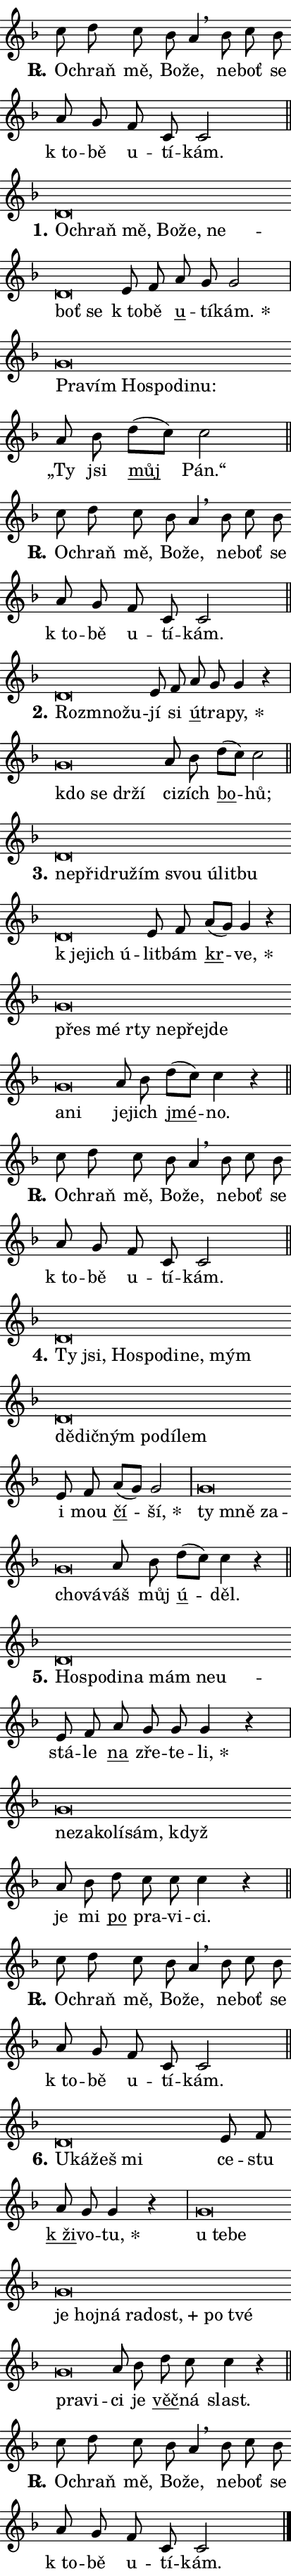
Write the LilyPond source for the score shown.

\version "2.24.0"
\header { tagline = "" }
\paper {
  indent = 0\cm
  top-margin = 0\cm
  right-margin = 0\cm
  bottom-margin = 0\cm
  left-margin = 0\cm
  paper-width = 7\cm
  page-breaking = #ly:one-page-breaking
  system-system-spacing.basic-distance = #11
  score-system-spacing.basic-distance = #11
  ragged-last = ##f
}


%% Author: Thomas Morley
%% https://lists.gnu.org/archive/html/lilypond-user/2020-05/msg00002.html
#(define (line-position grob)
"Returns position of @var[grob} in current system:
   @code{'start}, if at first time-step
   @code{'end}, if at last time-step
   @code{'middle} otherwise
"
  (let* ((col (ly:item-get-column grob))
         (ln (ly:grob-object col 'left-neighbor))
         (rn (ly:grob-object col 'right-neighbor))
         (col-to-check-left (if (ly:grob? ln) ln col))
         (col-to-check-right (if (ly:grob? rn) rn col))
         (break-dir-left
           (and
             (ly:grob-property col-to-check-left 'non-musical #f)
             (ly:item-break-dir col-to-check-left)))
         (break-dir-right
           (and
             (ly:grob-property col-to-check-right 'non-musical #f)
             (ly:item-break-dir col-to-check-right))))
        (cond ((eqv? 1 break-dir-left) 'start)
              ((eqv? -1 break-dir-right) 'end)
              (else 'middle))))

#(define (tranparent-at-line-position vctor)
  (lambda (grob)
  "Relying on @code{line-position} select the relevant enry from @var{vctor}.
Used to determine transparency,"
    (case (line-position grob)
      ((end) (not (vector-ref vctor 0)))
      ((middle) (not (vector-ref vctor 1)))
      ((start) (not (vector-ref vctor 2))))))

noteHeadBreakVisibility =
#(define-music-function (break-visibility)(vector?)
"Makes @code{NoteHead}s transparent relying on @var{break-visibility}"
#{
  \override NoteHead.transparent =
    #(tranparent-at-line-position break-visibility)
#})

#(define delete-ledgers-for-transparent-note-heads
  (lambda (grob)
    "Reads whether a @code{NoteHead} is transparent.
If so this @code{NoteHead} is removed from @code{'note-heads} from
@var{grob}, which is supposed to be @code{LedgerLineSpanner}.
As a result ledgers are not printed for this @code{NoteHead}"
    (let* ((nhds-array (ly:grob-object grob 'note-heads))
           (nhds-list
             (if (ly:grob-array? nhds-array)
                 (ly:grob-array->list nhds-array)
                 '()))
           ;; Relies on the transparent-property being done before
           ;; Staff.LedgerLineSpanner.after-line-breaking is executed.
           ;; This is fragile ...
           (to-keep
             (remove
               (lambda (nhd)
                 (ly:grob-property nhd 'transparent #f))
               nhds-list)))
      ;; TODO find a better method to iterate over grob-arrays, similiar
      ;; to filter/remove etc for lists
      ;; For now rebuilt from scratch
      (set! (ly:grob-object grob 'note-heads)  '())
      (for-each
        (lambda (nhd)
          (ly:pointer-group-interface::add-grob grob 'note-heads nhd))
        to-keep))))

hideNotes = {
  \noteHeadBreakVisibility #begin-of-line-visible
}
unHideNotes = {
  \noteHeadBreakVisibility #all-visible
}

% work-around for resetting accidentals
% https://lilypond.org/doc/v2.23/Documentation/notation/displaying-rhythms#unmetered-music
cadenzaMeasure = {
  \cadenzaOff
  \partial 1024 s1024
  \cadenzaOn
}

#(define-markup-command (accent layout props text) (markup?)
  "Underline accented syllable"
  (interpret-markup layout props
    #{\markup \override #'(offset . 4.3) \underline { #text }#}))

responsum = \markup \concat {
  "R" \hspace #-1.05 \path #0.1 #'((moveto 0 0.07) (lineto 0.9 0.8)) \hspace #0.05 "."
}

\layout {
    \context {
        \Staff
        \remove "Time_signature_engraver"
        \override LedgerLineSpanner.after-line-breaking = #delete-ledgers-for-transparent-note-heads
    }
    \context {
        \Voice {
            \override NoteHead.output-attributes = #'((class . "notehead"))
            \override Hairpin.height = #0.55
        }
    }
    \context {
        \Lyrics {
            \override StanzaNumber.output-attributes = #'((class . "stanzanumber"))
            \override LyricSpace.minimum-distance = #0.9
            \override LyricText.font-name = #"TeX Gyre Schola"
            \override LyricText.font-size = 1
            \override StanzaNumber.font-name = #"TeX Gyre Schola Bold"
            \override StanzaNumber.font-size = 1
        }
    }
}

% magnetic-lyrics.ily
%
%   written by
%     Jean Abou Samra <jean@abou-samra.fr>
%     Werner Lemberg <wl@gnu.org>
%
%   adapted by
%     Jiri Hon <jiri.hon@gmail.com>
%
% Version 2022-Apr-15

% https://www.mail-archive.com/lilypond-user@gnu.org/msg149350.html

#(define (Left_hyphen_pointer_engraver context)
   "Collect syllable-hyphen-syllable occurrences in lyrics and store
them in properties.  This engraver only looks to the left.  For
example, if the lyrics input is @code{foo -- bar}, it does the
following.

@itemize @bullet
@item
Set the @code{text} property of the @code{LyricHyphen} grob between
@q{foo} and @q{bar} to @code{foo}.

@item
Set the @code{left-hyphen} property of the @code{LyricText} grob with
text @q{foo} to the @code{LyricHyphen} grob between @q{foo} and
@q{bar}.
@end itemize

Use this auxiliary engraver in combination with the
@code{lyric-@/text::@/apply-@/magnetic-@/offset!} hook."
   (let ((hyphen #f)
         (text #f))
     (make-engraver
      (acknowledgers
       ((lyric-syllable-interface engraver grob source-engraver)
        (set! text grob)))
      (end-acknowledgers
       ((lyric-hyphen-interface engraver grob source-engraver)
        ;(when (not (grob::has-interface grob 'lyric-space-interface))
          (set! hyphen grob)));)
      ((stop-translation-timestep engraver)
       (when (and text hyphen)
         (ly:grob-set-object! text 'left-hyphen hyphen))
       (set! text #f)
       (set! hyphen #f)))))

#(define (lyric-text::apply-magnetic-offset! grob)
   "If the space between two syllables is less than the value in
property @code{LyricText@/.details@/.squash-threshold}, move the right
syllable to the left so that it gets concatenated with the left
syllable.

Use this function as a hook for
@code{LyricText@/.after-@/line-@/breaking} if the
@code{Left_@/hyphen_@/pointer_@/engraver} is active."
   (let ((hyphen (ly:grob-object grob 'left-hyphen #f)))
     (when hyphen
       (let ((left-text (ly:spanner-bound hyphen LEFT)))
         (when (grob::has-interface left-text 'lyric-syllable-interface)
           (let* ((common (ly:grob-common-refpoint grob left-text X))
                  (this-x-ext (ly:grob-extent grob common X))
                  (left-x-ext
                   (begin
                     ;; Trigger magnetism for left-text.
                     (ly:grob-property left-text 'after-line-breaking)
                     (ly:grob-extent left-text common X)))
                  ;; `delta` is the gap width between two syllables.
                  (delta (- (interval-start this-x-ext)
                            (interval-end left-x-ext)))
                  (details (ly:grob-property grob 'details))
                  (threshold (assoc-get 'squash-threshold details 0.2)))
             (when (< delta threshold)
               (let* (;; We have to manipulate the input text so that
                      ;; ligatures crossing syllable boundaries are not
                      ;; disabled.  For languages based on the Latin
                      ;; script this is essentially a beautification.
                      ;; However, for non-Western scripts it can be a
                      ;; necessity.
                      (lt (ly:grob-property left-text 'text))
                      (rt (ly:grob-property grob 'text))
                      (is-space (grob::has-interface hyphen 'lyric-space-interface))
                      (space (if is-space " " ""))
                      (space-markup (grob-interpret-markup grob " "))
                      (space-size (interval-length (ly:stencil-extent space-markup X)))
                      (extra-delta (if is-space space-size 0))
                      ;; Append new syllable.
                      (ltrt-space (if (and (string? lt) (string? rt))
                                (string-append lt space rt)
                                (make-concat-markup (list lt space rt))))
                      ;; Right-align `ltrt` to the right side.
                      (ltrt-space-markup (grob-interpret-markup
                               grob
                               (make-translate-markup
                                (cons (interval-length this-x-ext) 0)
                                (make-right-align-markup ltrt-space)))))
                 (begin
                   ;; Don't print `left-text`.
                   (ly:grob-set-property! left-text 'stencil #f)
                   ;; Set text and stencil (which holds all collected
                   ;; syllables so far) and shift it to the left.
                   (ly:grob-set-property! grob 'text ltrt-space)
                   (ly:grob-set-property! grob 'stencil ltrt-space-markup)
                   (ly:grob-translate-axis! grob (- (- delta extra-delta)) X))))))))))


#(define (lyric-hyphen::displace-bounds-first grob)
   ;; Make very sure this callback isn't triggered too early.
   (let ((left (ly:spanner-bound grob LEFT))
         (right (ly:spanner-bound grob RIGHT)))
     (ly:grob-property left 'after-line-breaking)
     (ly:grob-property right 'after-line-breaking)
     (ly:lyric-hyphen::print grob)))

squashThreshold = #0.4

\layout {
  \context {
    \Lyrics
    \consists #Left_hyphen_pointer_engraver
    \override LyricText.after-line-breaking =
      #lyric-text::apply-magnetic-offset!
    \override LyricHyphen.stencil = #lyric-hyphen::displace-bounds-first
    \override LyricText.details.squash-threshold = \squashThreshold
    \override LyricHyphen.minimum-distance = 0
    \override LyricHyphen.minimum-length = \squashThreshold
  }
}

squash = \override LyricText.details.squash-threshold = 9999
unSquash = \override LyricText.details.squash-threshold = \squashThreshold

left = \override LyricText.self-alignment-X = #LEFT
unLeft = \revert LyricText.self-alignment-X

starOffset = #(lambda (grob) 
                (let ((x_offset (ly:self-alignment-interface::aligned-on-x-parent grob)))
                  (if (= x_offset 0) 0 (+ x_offset 1.2))))

star = #(define-music-function (syllable)(string?)
"Append star separator at the end of a syllable"
#{
  \once \override LyricText.X-offset = #starOffset
  \lyricmode { \markup {
    #syllable
    \override #'((font-name . "TeX Gyre Schola Bold")) \hspace #0.2 \lower #0.65 \larger "*"
  } }
#})

starAccent = #(define-music-function (syllable)(string?)
"Append star separator at the end of a syllable and make accent"
#{
  \once \override LyricText.X-offset = #starOffset
  \lyricmode { \markup {
    \accent #syllable
    \override #'((font-name . "TeX Gyre Schola Bold")) \hspace #0.2 \lower #0.65 \larger "*"
  } }
#})

breath = #(define-music-function (syllable)(string?)
"Append breathing indicator at the end of a syllable"
#{
  \lyricmode { \markup { #syllable "+" } }
#})

optionalBreath = #(define-music-function (syllable)(string?)
"Append optional breathing indicator at the end of a syllable"
#{
  \lyricmode { \markup { #syllable "(+)" } }
#})


\score {
    <<
        \new Voice = "melody" { \cadenzaOn \key f \major \relative { c''8 d c bes a4 \breathe \bar "" bes8 c bes \bar "" a g \bar "" f c c2 \cadenzaMeasure \bar "||" \break } }
        \new Lyrics \lyricsto "melody" { \lyricmode { \set stanza = \responsum
O -- chraň mě, Bo -- že, ne -- boť se "k to" -- bě u -- tí -- kám. } }
    >>
    \layout {}
}

\score {
    <<
        \new Voice = "melody" { \cadenzaOn \key f \major \relative { d'\breve*1/16 \hideNotes \breve*1/16 \bar "" \breve*1/16 \bar "" \breve*1/16 \bar "" \breve*1/16 \bar "" \breve*1/16 \bar "" \breve*1/16 \breve*1/16 \bar "" \unHideNotes e8 f \bar "" a g g2 \cadenzaMeasure \bar "|" g\breve*1/16 \hideNotes \breve*1/16 \bar "" \breve*1/16 \bar "" \breve*1/16 \bar "" \breve*1/16 \breve*1/16 \bar "" \unHideNotes a8 bes \bar "" d[( c)] c2 \cadenzaMeasure \bar "||" \break } }
        \new Lyrics \lyricsto "melody" { \lyricmode { \set stanza = "1."
\left O -- \squash chraň mě, Bo -- že, ne -- boť se \unLeft \unSquash "k to" -- bě \markup \accent u -- tí -- \star kám. \left Pra -- \squash vím Ho -- spo -- di -- nu: \unLeft \unSquash „Ty jsi \markup \accent můj Pán.“ } }
    >>
    \layout {}
}

\score {
    <<
        \new Voice = "melody" { \cadenzaOn \key f \major \relative { c''8 d c bes a4 \breathe \bar "" bes8 c bes \bar "" a g \bar "" f c c2 \cadenzaMeasure \bar "||" \break } }
        \new Lyrics \lyricsto "melody" { \lyricmode { \set stanza = \responsum
O -- chraň mě, Bo -- že, ne -- boť se "k to" -- bě u -- tí -- kám. } }
    >>
    \layout {}
}

\score {
    <<
        \new Voice = "melody" { \cadenzaOn \key f \major \relative { d'\breve*1/16 \hideNotes \breve*1/16 \breve*1/16 \bar "" \unHideNotes e8 f \bar "" a g g4 r \cadenzaMeasure \bar "|" g\breve*1/16 \hideNotes \breve*1/16 \bar "" \breve*1/16 \breve*1/16 \bar "" \unHideNotes a8 bes \bar "" d[( c)] c2 \cadenzaMeasure \bar "||" \break } }
        \new Lyrics \lyricsto "melody" { \lyricmode { \set stanza = "2."
\left Roz -- \squash mno -- žu -- \unLeft \unSquash jí si \markup \accent ú -- tra -- \star py, \left kdo \squash se dr -- ží \unLeft \unSquash ci -- zích \markup \accent bo -- hů; } }
    >>
    \layout {}
}

\score {
    <<
        \new Voice = "melody" { \cadenzaOn \key f \major \relative { d'\breve*1/16 \hideNotes \breve*1/16 \bar "" \breve*1/16 \bar "" \breve*1/16 \bar "" \breve*1/16 \bar "" \breve*1/16 \bar "" \breve*1/16 \bar "" \breve*1/16 \bar "" \breve*1/16 \bar "" \breve*1/16 \breve*1/16 \bar "" \unHideNotes e8 f \bar "" a[( g)] g4 r \cadenzaMeasure \bar "|" g\breve*1/16 \hideNotes \breve*1/16 \bar "" \breve*1/16 \bar "" \breve*1/16 \bar "" \breve*1/16 \bar "" \breve*1/16 \bar "" \breve*1/16 \breve*1/16 \bar "" \unHideNotes a8 bes \bar "" d[( c)] c4 r \cadenzaMeasure \bar "||" \break } }
        \new Lyrics \lyricsto "melody" { \lyricmode { \set stanza = "3."
\left ne -- \squash při -- dru -- žím svou ú -- lit -- bu "k je" -- jich ú -- \unLeft \unSquash lit -- bám \markup \accent kr -- \star ve, \left přes \squash mé rty ne -- přej -- de a -- ni \unLeft \unSquash je -- jich \markup \accent jmé -- no. } }
    >>
    \layout {}
}

\score {
    <<
        \new Voice = "melody" { \cadenzaOn \key f \major \relative { c''8 d c bes a4 \breathe \bar "" bes8 c bes \bar "" a g \bar "" f c c2 \cadenzaMeasure \bar "||" \break } }
        \new Lyrics \lyricsto "melody" { \lyricmode { \set stanza = \responsum
O -- chraň mě, Bo -- že, ne -- boť se "k to" -- bě u -- tí -- kám. } }
    >>
    \layout {}
}

\score {
    <<
        \new Voice = "melody" { \cadenzaOn \key f \major \relative { d'\breve*1/16 \hideNotes \breve*1/16 \bar "" \breve*1/16 \bar "" \breve*1/16 \bar "" \breve*1/16 \bar "" \breve*1/16 \bar "" \breve*1/16 \bar "" \breve*1/16 \bar "" \breve*1/16 \bar "" \breve*1/16 \bar "" \breve*1/16 \bar "" \breve*1/16 \breve*1/16 \bar "" \unHideNotes e8 f \bar "" a[( g)] g2 \cadenzaMeasure \bar "|" g\breve*1/16 \hideNotes \breve*1/16 \bar "" \breve*1/16 \bar "" \breve*1/16 \breve*1/16 \bar "" \unHideNotes a8 bes \bar "" d[( c)] c4 r \cadenzaMeasure \bar "||" \break } }
        \new Lyrics \lyricsto "melody" { \lyricmode { \set stanza = "4."
\left Ty \squash jsi, Ho -- spo -- di -- ne, mým dě -- dič -- ným po -- dí -- lem \unLeft \unSquash i mou \markup \accent čí -- \star ší, \left ty \squash mně za -- cho -- vá -- \unLeft \unSquash váš můj \markup \accent ú -- děl. } }
    >>
    \layout {}
}

\score {
    <<
        \new Voice = "melody" { \cadenzaOn \key f \major \relative { d'\breve*1/16 \hideNotes \breve*1/16 \bar "" \breve*1/16 \bar "" \breve*1/16 \bar "" \breve*1/16 \bar "" \breve*1/16 \breve*1/16 \bar "" \unHideNotes e8 f \bar "" a g g g4 r \cadenzaMeasure \bar "|" g\breve*1/16 \hideNotes \breve*1/16 \bar "" \breve*1/16 \bar "" \breve*1/16 \bar "" \breve*1/16 \breve*1/16 \bar "" \unHideNotes a8 bes \bar "" d c c c4 r \cadenzaMeasure \bar "||" \break } }
        \new Lyrics \lyricsto "melody" { \lyricmode { \set stanza = "5."
\left Ho -- \squash spo -- di -- na mám ne -- u -- \unLeft \unSquash stá -- le \markup \accent na zře -- te -- \star li, \left ne -- \squash za -- ko -- lí -- sám, když \unLeft \unSquash je mi \markup \accent po pra -- vi -- ci. } }
    >>
    \layout {}
}

\score {
    <<
        \new Voice = "melody" { \cadenzaOn \key f \major \relative { c''8 d c bes a4 \breathe \bar "" bes8 c bes \bar "" a g \bar "" f c c2 \cadenzaMeasure \bar "||" \break } }
        \new Lyrics \lyricsto "melody" { \lyricmode { \set stanza = \responsum
O -- chraň mě, Bo -- že, ne -- boť se "k to" -- bě u -- tí -- kám. } }
    >>
    \layout {}
}

\score {
    <<
        \new Voice = "melody" { \cadenzaOn \key f \major \relative { d'\breve*1/16 \hideNotes \breve*1/16 \bar "" \breve*1/16 \breve*1/16 \bar "" \unHideNotes e8 f \bar "" a g g4 r \cadenzaMeasure \bar "|" g\breve*1/16 \hideNotes \breve*1/16 \bar "" \breve*1/16 \bar "" \breve*1/16 \bar "" \breve*1/16 \bar "" \breve*1/16 \bar "" \breve*1/16 \bar "" \breve*1/16 \bar "" \breve*1/16 \bar "" \breve*1/16 \bar "" \breve*1/16 \breve*1/16 \bar "" \unHideNotes a8 bes \bar "" d c c4 r \cadenzaMeasure \bar "||" \break } }
        \new Lyrics \lyricsto "melody" { \lyricmode { \set stanza = "6."
\left U -- \squash ká -- žeš mi \unLeft \unSquash ce -- stu \markup \accent "k ži" -- vo -- \star tu, \left u \squash te -- be je hoj -- ná ra -- \breath "dost," po tvé pra -- vi -- \unLeft \unSquash ci je \markup \accent věč -- ná slast. } }
    >>
    \layout {}
}

\score {
    <<
        \new Voice = "melody" { \cadenzaOn \key f \major \relative { c''8 d c bes a4 \breathe \bar "" bes8 c bes \bar "" a g \bar "" f c c2 \cadenzaMeasure \bar "||" \break } \bar "|." }
        \new Lyrics \lyricsto "melody" { \lyricmode { \set stanza = \responsum
O -- chraň mě, Bo -- že, ne -- boť se "k to" -- bě u -- tí -- kám. } }
    >>
    \layout {}
}
